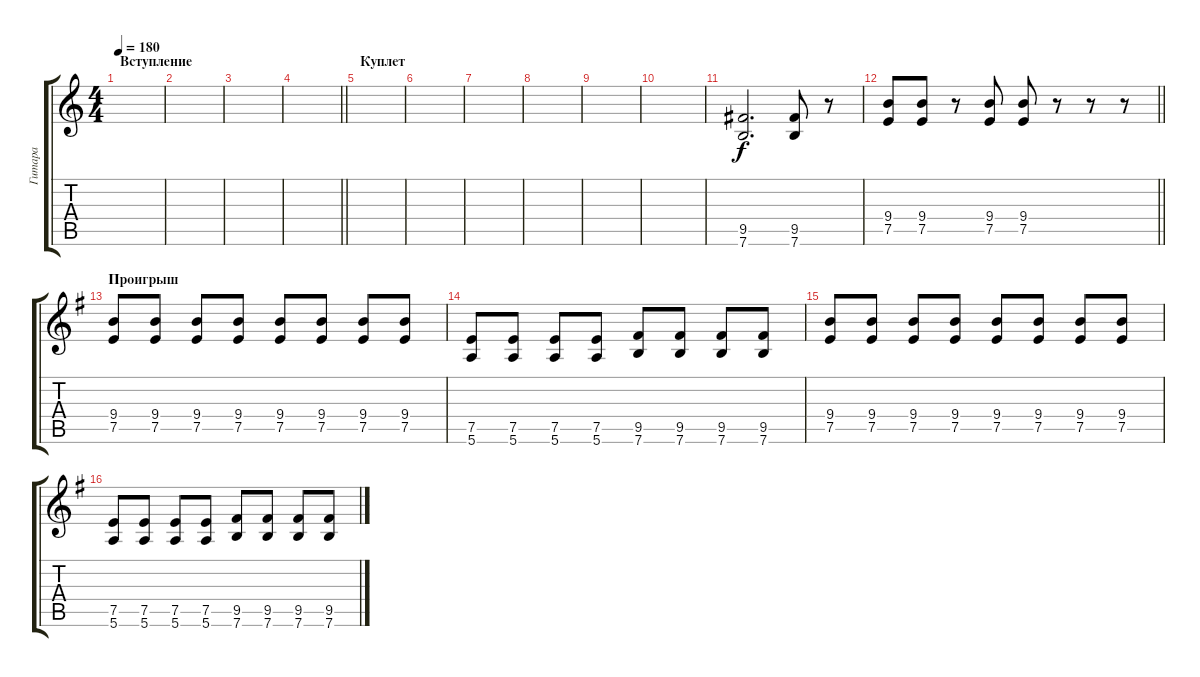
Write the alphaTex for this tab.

\track ("Гитара" "Гитара") {instrument overdrivenguitar}
\staff {score tabs}
\tuning (E4 B3 G3 D3 A2 E2) {hide}
\ts (4 4)
\section ("" "Вступление")
\tempo 180
\clef g2
\ks c
|
|
|
\barLineRight lightlight
|
\section ("" "Куплет")
|
|
|
|
|
|
(9.5 7.6).2{d} (9.5 7.6).8 r.8 |
\barLineRight lightlight
(9.4 7.5).8 (9.4 7.5).8 r.8 (9.4 7.5).8 (9.4 7.5).8 r.8 r.8 r.8 |
\section ("" "Проигрыш")
\ks g
(9.4 7.5).8 (9.4 7.5).8 (9.4 7.5).8 (9.4 7.5).8 (9.4 7.5).8 (9.4 7.5).8 (9.4 7.5).8 (9.4 7.5).8 |
(7.5 5.6).8 (7.5 5.6).8 (7.5 5.6).8 (7.5 5.6).8 (9.5 7.6).8 (9.5 7.6).8 (9.5 7.6).8 (9.5 7.6).8 |
(9.4 7.5).8 (9.4 7.5).8 (9.4 7.5).8 (9.4 7.5).8 (9.4 7.5).8 (9.4 7.5).8 (9.4 7.5).8 (9.4 7.5).8 |
(7.5 5.6).8 (7.5 5.6).8 (7.5 5.6).8 (7.5 5.6).8 (9.5 7.6).8 (9.5 7.6).8 (9.5 7.6).8 (9.5 7.6).8
